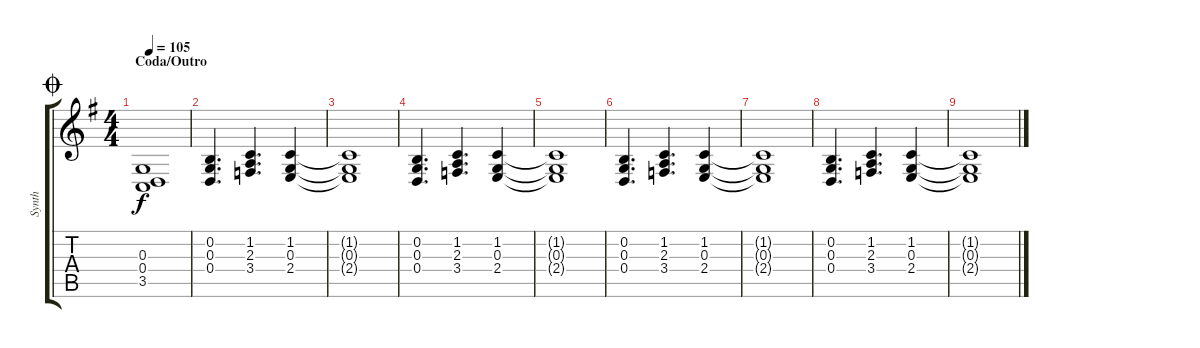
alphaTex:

\track ("Synth" "Synth") {instrument stringensemble1}
\staff {score tabs}
\tuning (E4 B3 G3 D3 A2 E2) {hide}
\ts (4 4)
\section ("" "Coda/Outro")
\jump coda
\tempo 105
\clef g2
\ks g
(0.3 0.4 3.5).1{dy f} |
(0.2 0.3 0.4).4{d} (1.2 2.3 3.4).4{d} (1.2 0.3 2.4).4 |
(1.2{t} 0.3{t} 2.4{t}).1 |
(0.2 0.3 0.4).4{d} (1.2 2.3 3.4).4{d} (1.2 0.3 2.4).4 |
(1.2{t} 0.3{t} 2.4{t}).1 |
(0.2 0.3 0.4).4{d} (1.2 2.3 3.4).4{d} (1.2 0.3 2.4).4 |
(1.2{t} 0.3{t} 2.4{t}).1 |
(0.2 0.3 0.4).4{d} (1.2 2.3 3.4).4{d} (1.2 0.3 2.4).4 |
(1.2{t} 0.3{t} 2.4{t}).1
